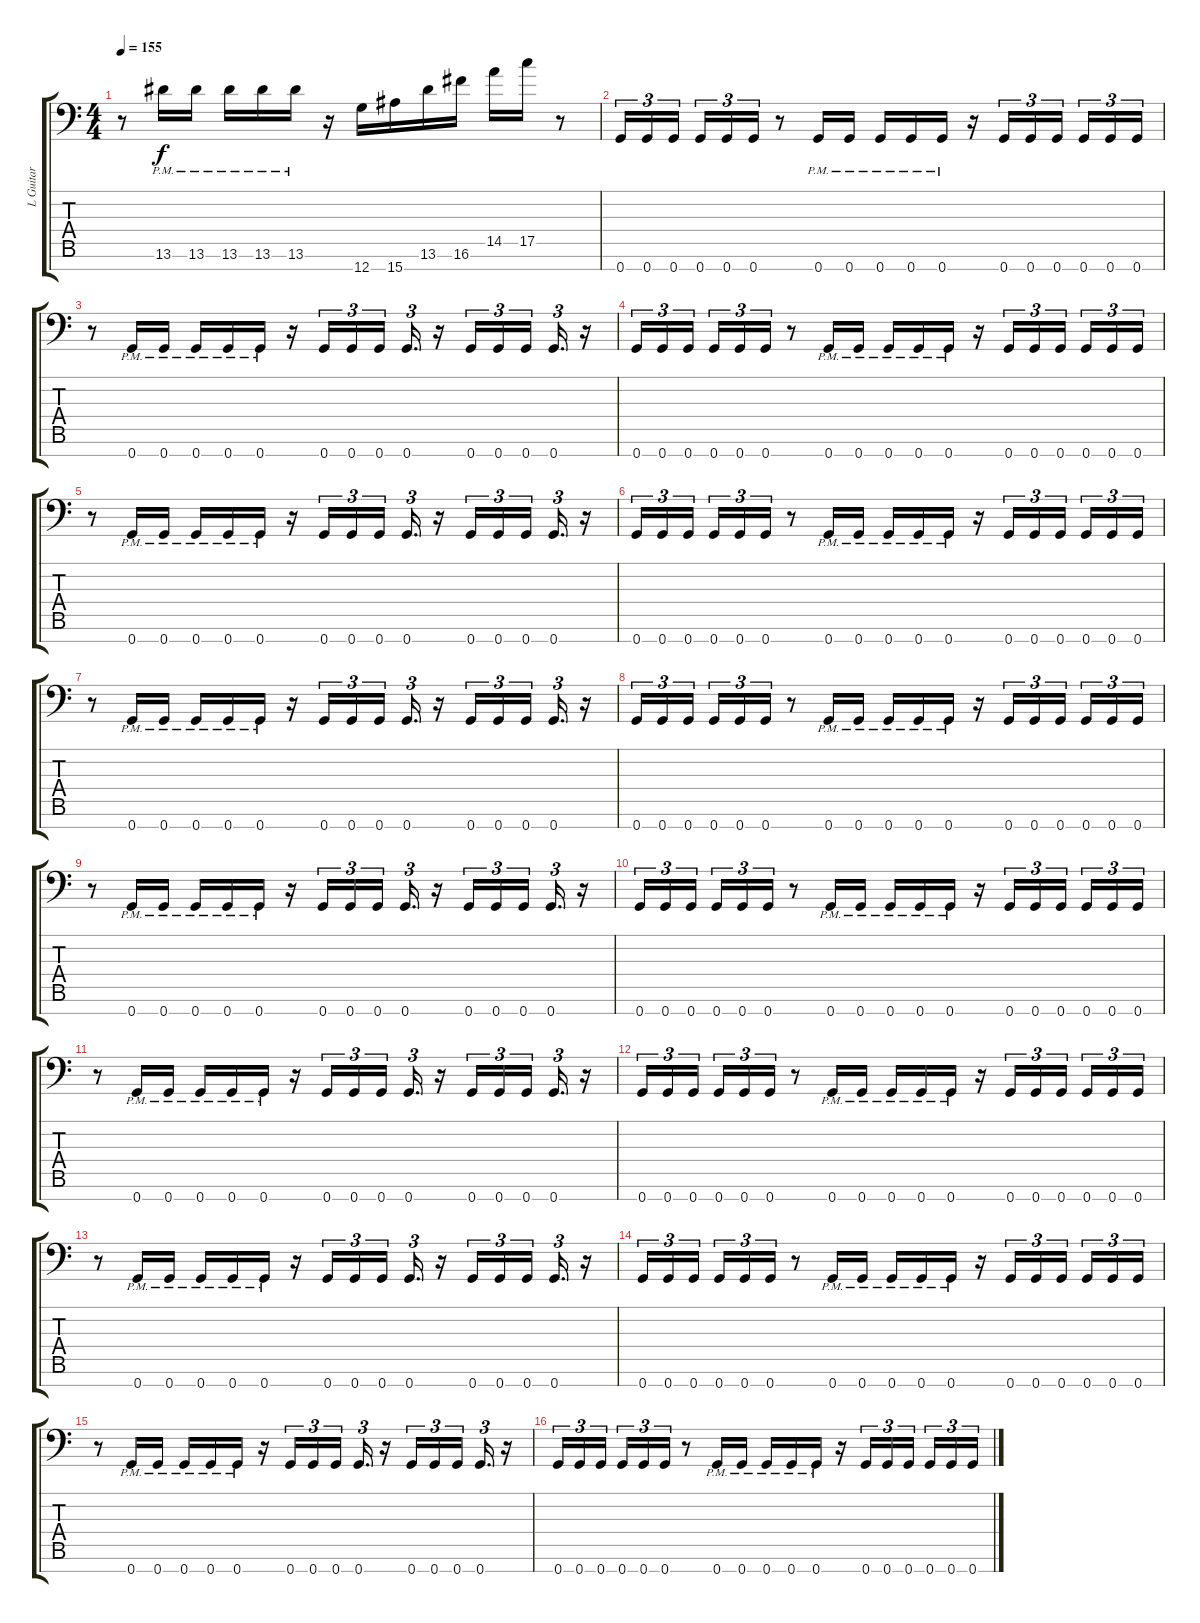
\track ("L Guitar" "L Guitar") {instrument distortionguitar}
\staff {score tabs}
\tuning (D4 A3 F3 C3 G2 D2 G1) {hide}
\ts (4 4)
\tempo 155
\clef f4
\ks c
r.8{dy f} 13.6{pm}.16 13.6{pm}.16 13.6{pm}.16 13.6{pm}.16 13.6{pm}.16 r.16 12.7.16 15.7.16 13.6.16 16.6.16 14.5.16 17.5.16 r.8 |
0.7.16{tu (3 2)} 0.7.16{tu (3 2)} 0.7.16{tu (3 2) beam splitsecondary} 0.7.16{tu (3 2)} 0.7.16{tu (3 2)} 0.7.16{tu (3 2)} r.8 0.7{pm}.16 0.7{pm}.16 0.7{pm}.16 0.7{pm}.16 0.7{pm}.16 r.16 0.7.16{tu (3 2)} 0.7.16{tu (3 2)} 0.7.16{tu (3 2) beam splitsecondary} 0.7.16{tu (3 2)} 0.7.16{tu (3 2)} 0.7.16{tu (3 2)} |
r.8 0.7{pm}.16 0.7{pm}.16 0.7{pm}.16 0.7{pm}.16 0.7{pm}.16 r.16 0.7.16{tu (3 2)} 0.7.16{tu (3 2)} 0.7.16{tu (3 2) beam splitsecondary} 0.7.16{d tu (3 2)} r.16 0.7.16{tu (3 2)} 0.7.16{tu (3 2)} 0.7.16{tu (3 2) beam splitsecondary} 0.7.16{d tu (3 2)} r.16 |
0.7.16{tu (3 2)} 0.7.16{tu (3 2)} 0.7.16{tu (3 2) beam splitsecondary} 0.7.16{tu (3 2)} 0.7.16{tu (3 2)} 0.7.16{tu (3 2)} r.8 0.7{pm}.16 0.7{pm}.16 0.7{pm}.16 0.7{pm}.16 0.7{pm}.16 r.16 0.7.16{tu (3 2)} 0.7.16{tu (3 2)} 0.7.16{tu (3 2) beam splitsecondary} 0.7.16{tu (3 2)} 0.7.16{tu (3 2)} 0.7.16{tu (3 2)} |
r.8 0.7{pm}.16 0.7{pm}.16 0.7{pm}.16 0.7{pm}.16 0.7{pm}.16 r.16 0.7.16{tu (3 2)} 0.7.16{tu (3 2)} 0.7.16{tu (3 2) beam splitsecondary} 0.7.16{d tu (3 2)} r.16 0.7.16{tu (3 2)} 0.7.16{tu (3 2)} 0.7.16{tu (3 2) beam splitsecondary} 0.7.16{d tu (3 2)} r.16 |
0.7.16{tu (3 2)} 0.7.16{tu (3 2)} 0.7.16{tu (3 2) beam splitsecondary} 0.7.16{tu (3 2)} 0.7.16{tu (3 2)} 0.7.16{tu (3 2)} r.8 0.7{pm}.16 0.7{pm}.16 0.7{pm}.16 0.7{pm}.16 0.7{pm}.16 r.16 0.7.16{tu (3 2)} 0.7.16{tu (3 2)} 0.7.16{tu (3 2) beam splitsecondary} 0.7.16{tu (3 2)} 0.7.16{tu (3 2)} 0.7.16{tu (3 2)} |
r.8 0.7{pm}.16 0.7{pm}.16 0.7{pm}.16 0.7{pm}.16 0.7{pm}.16 r.16 0.7.16{tu (3 2)} 0.7.16{tu (3 2)} 0.7.16{tu (3 2) beam splitsecondary} 0.7.16{d tu (3 2)} r.16 0.7.16{tu (3 2)} 0.7.16{tu (3 2)} 0.7.16{tu (3 2) beam splitsecondary} 0.7.16{d tu (3 2)} r.16 |
0.7.16{tu (3 2)} 0.7.16{tu (3 2)} 0.7.16{tu (3 2) beam splitsecondary} 0.7.16{tu (3 2)} 0.7.16{tu (3 2)} 0.7.16{tu (3 2)} r.8 0.7{pm}.16 0.7{pm}.16 0.7{pm}.16 0.7{pm}.16 0.7{pm}.16 r.16 0.7.16{tu (3 2)} 0.7.16{tu (3 2)} 0.7.16{tu (3 2) beam splitsecondary} 0.7.16{tu (3 2)} 0.7.16{tu (3 2)} 0.7.16{tu (3 2)} |
r.8 0.7{pm}.16 0.7{pm}.16 0.7{pm}.16 0.7{pm}.16 0.7{pm}.16 r.16 0.7.16{tu (3 2)} 0.7.16{tu (3 2)} 0.7.16{tu (3 2) beam splitsecondary} 0.7.16{d tu (3 2)} r.16 0.7.16{tu (3 2)} 0.7.16{tu (3 2)} 0.7.16{tu (3 2) beam splitsecondary} 0.7.16{d tu (3 2)} r.16 |
0.7.16{tu (3 2)} 0.7.16{tu (3 2)} 0.7.16{tu (3 2) beam splitsecondary} 0.7.16{tu (3 2)} 0.7.16{tu (3 2)} 0.7.16{tu (3 2)} r.8 0.7{pm}.16 0.7{pm}.16 0.7{pm}.16 0.7{pm}.16 0.7{pm}.16 r.16 0.7.16{tu (3 2)} 0.7.16{tu (3 2)} 0.7.16{tu (3 2) beam splitsecondary} 0.7.16{tu (3 2)} 0.7.16{tu (3 2)} 0.7.16{tu (3 2)} |
r.8 0.7{pm}.16 0.7{pm}.16 0.7{pm}.16 0.7{pm}.16 0.7{pm}.16 r.16 0.7.16{tu (3 2)} 0.7.16{tu (3 2)} 0.7.16{tu (3 2) beam splitsecondary} 0.7.16{d tu (3 2)} r.16 0.7.16{tu (3 2)} 0.7.16{tu (3 2)} 0.7.16{tu (3 2) beam splitsecondary} 0.7.16{d tu (3 2)} r.16 |
0.7.16{tu (3 2)} 0.7.16{tu (3 2)} 0.7.16{tu (3 2) beam splitsecondary} 0.7.16{tu (3 2)} 0.7.16{tu (3 2)} 0.7.16{tu (3 2)} r.8 0.7{pm}.16 0.7{pm}.16 0.7{pm}.16 0.7{pm}.16 0.7{pm}.16 r.16 0.7.16{tu (3 2)} 0.7.16{tu (3 2)} 0.7.16{tu (3 2) beam splitsecondary} 0.7.16{tu (3 2)} 0.7.16{tu (3 2)} 0.7.16{tu (3 2)} |
r.8 0.7{pm}.16 0.7{pm}.16 0.7{pm}.16 0.7{pm}.16 0.7{pm}.16 r.16 0.7.16{tu (3 2)} 0.7.16{tu (3 2)} 0.7.16{tu (3 2) beam splitsecondary} 0.7.16{d tu (3 2)} r.16 0.7.16{tu (3 2)} 0.7.16{tu (3 2)} 0.7.16{tu (3 2) beam splitsecondary} 0.7.16{d tu (3 2)} r.16 |
0.7.16{tu (3 2)} 0.7.16{tu (3 2)} 0.7.16{tu (3 2) beam splitsecondary} 0.7.16{tu (3 2)} 0.7.16{tu (3 2)} 0.7.16{tu (3 2)} r.8 0.7{pm}.16 0.7{pm}.16 0.7{pm}.16 0.7{pm}.16 0.7{pm}.16 r.16 0.7.16{tu (3 2)} 0.7.16{tu (3 2)} 0.7.16{tu (3 2) beam splitsecondary} 0.7.16{tu (3 2)} 0.7.16{tu (3 2)} 0.7.16{tu (3 2)} |
r.8 0.7{pm}.16 0.7{pm}.16 0.7{pm}.16 0.7{pm}.16 0.7{pm}.16 r.16 0.7.16{tu (3 2)} 0.7.16{tu (3 2)} 0.7.16{tu (3 2) beam splitsecondary} 0.7.16{d tu (3 2)} r.16 0.7.16{tu (3 2)} 0.7.16{tu (3 2)} 0.7.16{tu (3 2) beam splitsecondary} 0.7.16{d tu (3 2)} r.16 |
0.7.16{tu (3 2)} 0.7.16{tu (3 2)} 0.7.16{tu (3 2) beam splitsecondary} 0.7.16{tu (3 2)} 0.7.16{tu (3 2)} 0.7.16{tu (3 2)} r.8 0.7{pm}.16 0.7{pm}.16 0.7{pm}.16 0.7{pm}.16 0.7{pm}.16 r.16 0.7.16{tu (3 2)} 0.7.16{tu (3 2)} 0.7.16{tu (3 2) beam splitsecondary} 0.7.16{tu (3 2)} 0.7.16{tu (3 2)} 0.7.16{tu (3 2)}
